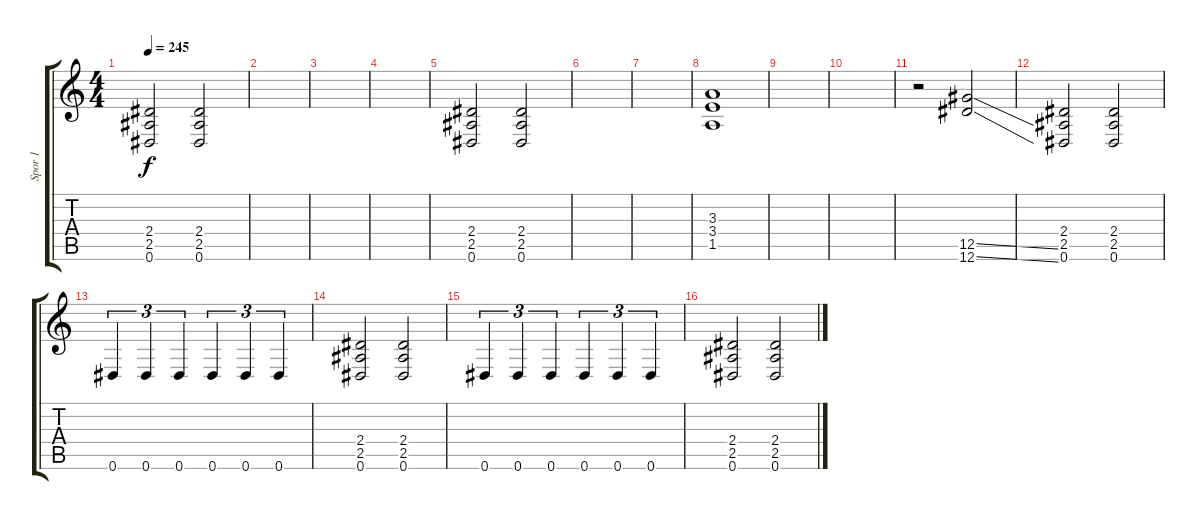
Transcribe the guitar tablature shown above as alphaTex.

\track ("Spor 1" "Spor 1") {instrument distortionguitar}
\staff {score tabs}
\tuning (Eb4 Bb3 Gb3 Db3 Ab2 Eb2) {hide}
\ts (4 4)
\tempo 245
\clef g2
\ks c
(2.4 2.5 0.6).2{dy f} (2.4 2.5 0.6).2 |
|
|
|
(2.4 2.5 0.6).2 (2.4 2.5 0.6).2 |
|
|
(3.3 3.4 1.5).1 |
|
|
r.2 (12.5{ss} 12.6{ss}).2 |
(2.4 2.5 0.6).2 (2.4 2.5 0.6).2 |
0.6.4{tu (3 2)} 0.6.4{tu (3 2)} 0.6.4{tu (3 2)} 0.6.4{tu (3 2)} 0.6.4{tu (3 2)} 0.6.4{tu (3 2)} |
(2.4 2.5 0.6).2 (2.4 2.5 0.6).2 |
0.6.4{tu (3 2)} 0.6.4{tu (3 2)} 0.6.4{tu (3 2)} 0.6.4{tu (3 2)} 0.6.4{tu (3 2)} 0.6.4{tu (3 2)} |
(2.4 2.5 0.6).2 (2.4 2.5 0.6).2
